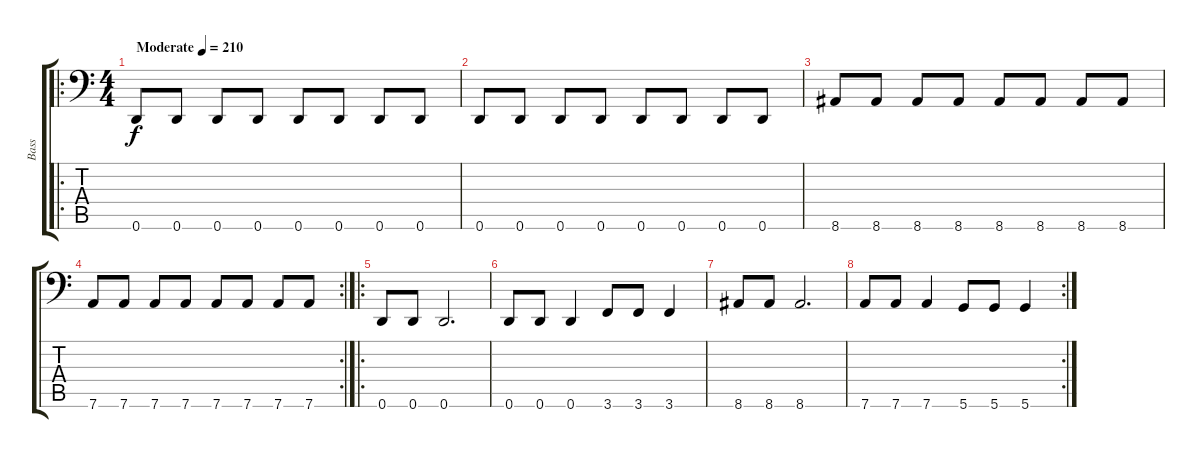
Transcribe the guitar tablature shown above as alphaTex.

\track ("Bass" "Bass") {instrument electricbasspick}
\staff {score tabs}
\tuning (E3 B2 G2 D2 A1 D1) {hide}
\ro
\ts (4 4)
\tempo (210 "Moderate")
\clef f4
\ks c
0.6.8{dy f instrument electricbasspick} 0.6.8 0.6.8 0.6.8 0.6.8 0.6.8 0.6.8 0.6.8 |
0.6.8 0.6.8 0.6.8 0.6.8 0.6.8 0.6.8 0.6.8 0.6.8 |
8.6.8 8.6.8 8.6.8 8.6.8 8.6.8 8.6.8 8.6.8 8.6.8 |
\rc 2
7.6.8 7.6.8 7.6.8 7.6.8 7.6.8 7.6.8 7.6.8 7.6.8 |
\ro
0.6.8 0.6.8 0.6.2{d} |
0.6.8 0.6.8 0.6.4 3.6.8 3.6.8 3.6.4 |
8.6.8 8.6.8 8.6.2{d} |
\rc 2
7.6.8 7.6.8 7.6.4 5.6.8 5.6.8 5.6.4
